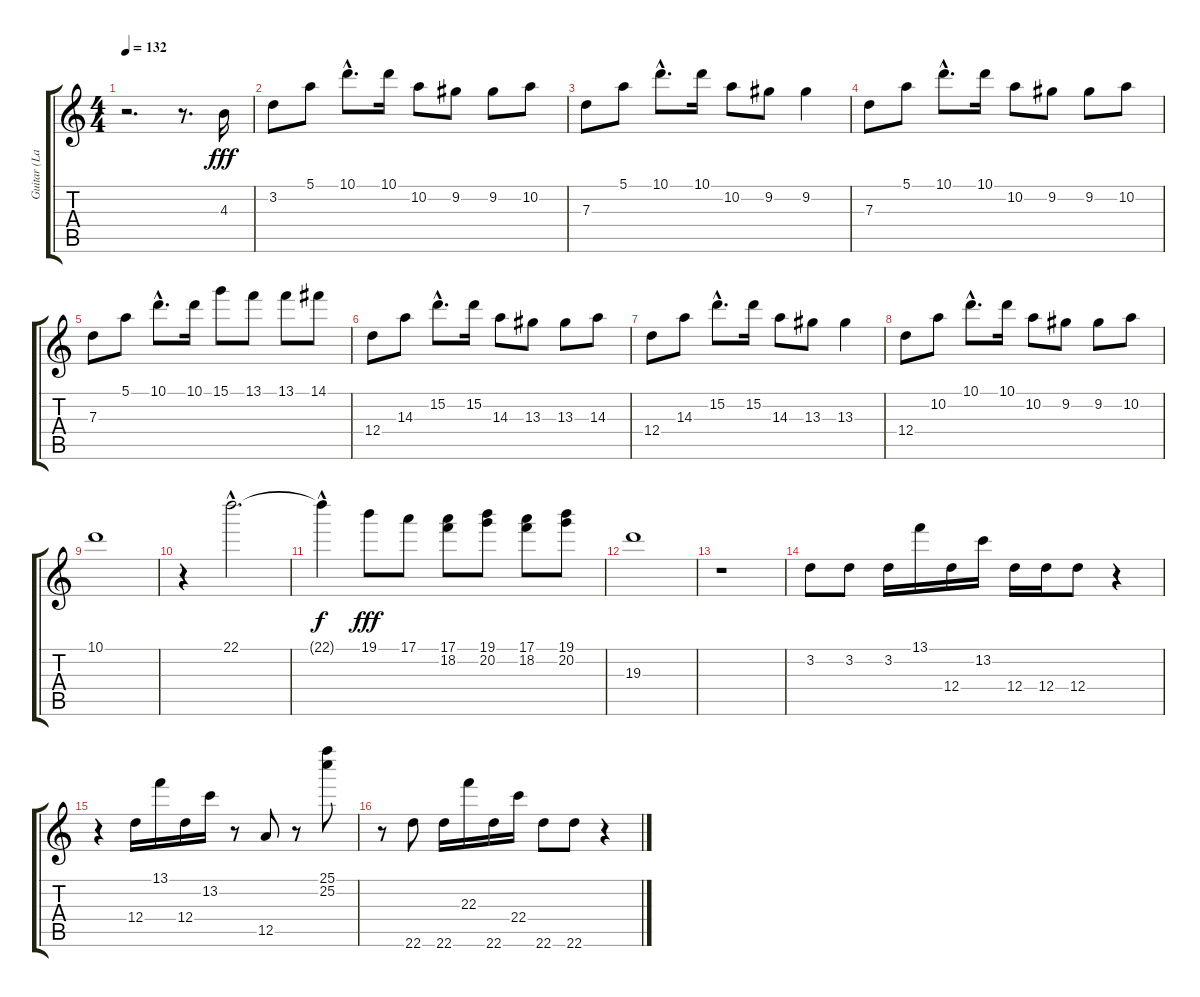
\track ("Guitar (Larry LaLonde)" "Guitar (La") {instrument overdrivenguitar}
\staff {score tabs}
\tuning (E4 B3 G3 D3 A2 E2) {hide}
\ts (4 4)
\tempo 132
\clef g2
\ks c
r.2{d dy fff instrument overdrivenguitar} r.8{d} 4.3.16 |
3.2.8 5.1.8 10.1{hac}.8{d} 10.1.16 10.2.8 9.2.8 9.2.8 10.2.8 |
7.3.8 5.1.8 10.1{hac}.8{d} 10.1.16 10.2.8 9.2.8 9.2.4 |
7.3.8 5.1.8 10.1{hac}.8{d} 10.1.16 10.2.8 9.2.8 9.2.8 10.2.8 |
7.3.8 5.1.8 10.1{hac}.8{d} 10.1.16 15.1.8 13.1.8 13.1.8 14.1.8 |
12.4.8 14.3.8 15.2{hac}.8{d} 15.2.16 14.3.8 13.3.8 13.3.8 14.3.8 |
12.4.8 14.3.8 15.2{hac}.8{d} 15.2.16 14.3.8 13.3.8 13.3.4 |
12.4.8 10.2.8 10.1{hac}.8{d} 10.1.16 10.2.8 9.2.8 9.2.8 10.2.8 |
10.1.1 |
r.4 22.1{hac}.2{d} |
22.1{hac t}.4{dy f} 19.1.8{dy fff} 17.1.8 (17.1 18.2).8 (19.1 20.2).8 (17.1 18.2).8 (19.1 20.2).8 |
19.3.1 |
r.1 |
3.2.8 3.2.8 3.2.16 13.1.16 12.4.16 13.2.16 12.4.16 12.4.16 12.4.8 r.4 |
r.4 12.4.16 13.1.16 12.4.16 13.2.16 r.8 12.5.8 r.8 (25.1 25.2).8 |
r.8 22.6.8 22.6.16 22.3.16 22.6.16 22.4.16 22.6.8 22.6.8 r.4
